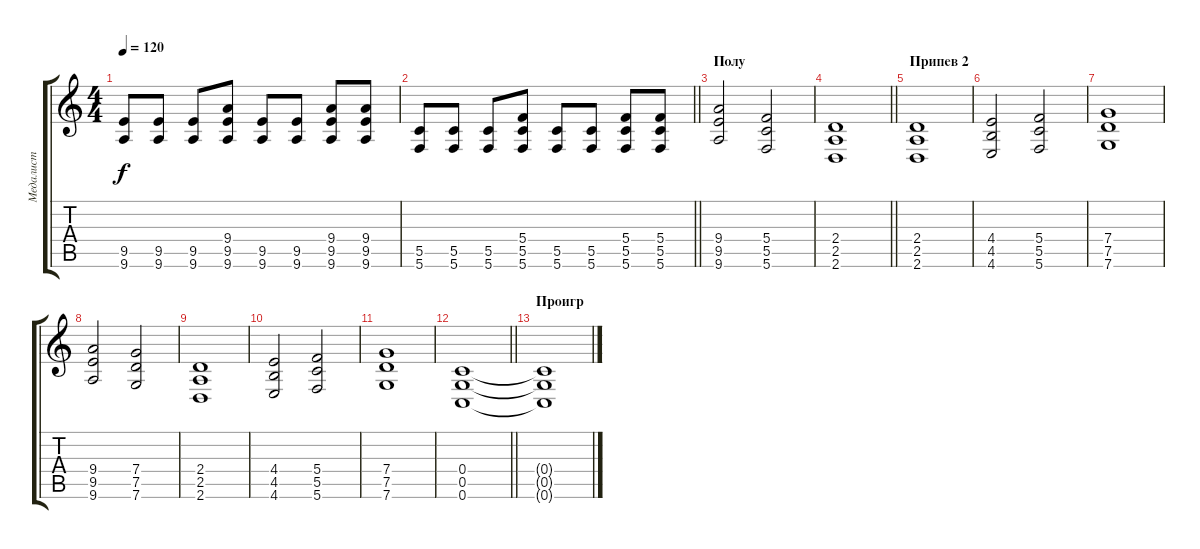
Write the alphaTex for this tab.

\track ("Медалист" "Медалист") {instrument distortionguitar}
\staff {score tabs}
\tuning (D4 A3 F3 C3 G2 C2) {hide}
\ts (4 4)
\tempo 120
\clef g2
\ks c
(9.5 9.6).8{dy f} (9.5 9.6).8 (9.5 9.6).8 (9.4 9.5 9.6).8 (9.5 9.6).8 (9.5 9.6).8 (9.4 9.5 9.6).8 (9.4 9.5 9.6).8 |
\barLineRight lightlight
(5.5 5.6).8 (5.5 5.6).8 (5.5 5.6).8 (5.4 5.5 5.6).8 (5.5 5.6).8 (5.5 5.6).8 (5.4 5.5 5.6).8 (5.4 5.5 5.6).8 |
\section ("" "Полу")
(9.4 9.5 9.6).2 (5.4 5.5 5.6).2 |
\barLineRight lightlight
(2.4 2.5 2.6).1 |
\section ("" "Припев 2")
(2.4 2.5 2.6).1 |
(4.4 4.5 4.6).2 (5.4 5.5 5.6).2 |
(7.4 7.5 7.6).1 |
(9.4 9.5 9.6).2 (7.4 7.5 7.6).2 |
(2.4 2.5 2.6).1 |
(4.4 4.5 4.6).2 (5.4 5.5 5.6).2 |
(7.4 7.5 7.6).1 |
\barLineRight lightlight
(0.4 0.5 0.6).1 |
\section ("" "Проигр")
(0.4{t} 0.5{t} 0.6{t}).1
